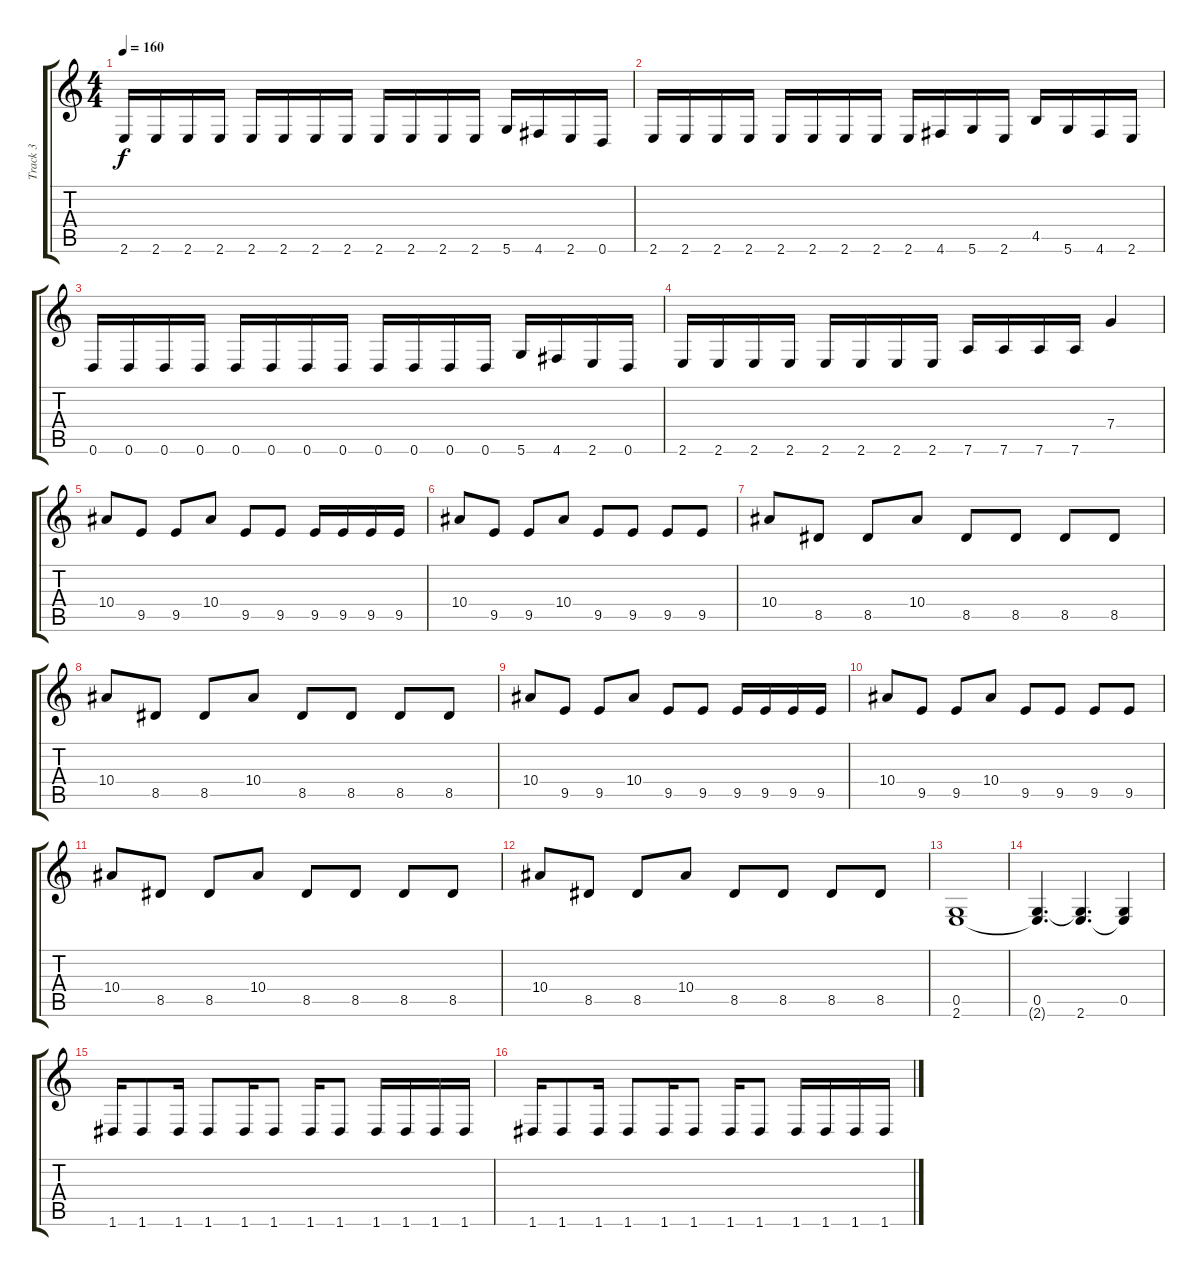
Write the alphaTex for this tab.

\track ("Track 3" "Track 3") {instrument distortionguitar}
\staff {score tabs}
\tuning (D4 A3 F3 C3 G2 D2) {hide}
\ts (4 4)
\tempo 160
\clef g2
\ks c
2.6.16{dy f instrument distortionguitar} 2.6.16 2.6.16 2.6.16 2.6.16 2.6.16 2.6.16 2.6.16 2.6.16 2.6.16 2.6.16 2.6.16 5.6.16 4.6.16 2.6.16 0.6.16 |
2.6.16 2.6.16 2.6.16 2.6.16 2.6.16 2.6.16 2.6.16 2.6.16 2.6.16 4.6.16 5.6.16 2.6.16 4.5.16 5.6.16 4.6.16 2.6.16 |
0.6.16 0.6.16 0.6.16 0.6.16 0.6.16 0.6.16 0.6.16 0.6.16 0.6.16 0.6.16 0.6.16 0.6.16 5.6.16 4.6.16 2.6.16 0.6.16 |
2.6.16 2.6.16 2.6.16 2.6.16 2.6.16 2.6.16 2.6.16 2.6.16 7.6.16 7.6.16 7.6.16 7.6.16 7.4.4{instrument guitarharmonics} |
10.4.8 9.5.8{instrument distortionguitar} 9.5.8 10.4.8{instrument guitarharmonics} 9.5.8{instrument distortionguitar} 9.5.8 9.5.16 9.5.16 9.5.16 9.5.16 |
10.4.8{instrument guitarharmonics} 9.5.8{instrument distortionguitar} 9.5.8 10.4.8{instrument guitarharmonics} 9.5.8{instrument distortionguitar} 9.5.8 9.5.8 9.5.8 |
10.4.8{instrument guitarharmonics} 8.5.8{instrument distortionguitar} 8.5.8 10.4.8{instrument guitarharmonics} 8.5.8{instrument distortionguitar} 8.5.8 8.5.8 8.5.8 |
10.4.8{instrument guitarharmonics} 8.5.8{instrument distortionguitar} 8.5.8 10.4.8{instrument guitarharmonics} 8.5.8{instrument distortionguitar} 8.5.8 8.5.8 8.5.8 |
10.4.8 9.5.8{instrument distortionguitar} 9.5.8 10.4.8{instrument guitarharmonics} 9.5.8{instrument distortionguitar} 9.5.8 9.5.16 9.5.16 9.5.16 9.5.16 |
10.4.8{instrument guitarharmonics} 9.5.8{instrument distortionguitar} 9.5.8 10.4.8{instrument guitarharmonics} 9.5.8{instrument distortionguitar} 9.5.8 9.5.8 9.5.8 |
10.4.8{instrument guitarharmonics} 8.5.8{instrument distortionguitar} 8.5.8 10.4.8{instrument guitarharmonics} 8.5.8{instrument distortionguitar} 8.5.8 8.5.8 8.5.8 |
10.4.8{instrument guitarharmonics} 8.5.8{instrument distortionguitar} 8.5.8 10.4.8{instrument guitarharmonics} 8.5.8{instrument distortionguitar} 8.5.8 8.5.8 8.5.8 |
(0.5 2.6).1{instrument distortionguitar} |
(0.5 2.6{t}).4{d} (0.5{t} 2.6).4{d} (0.5 2.6{t}).4 |
1.6.16 1.6.8 1.6.16 1.6.8 1.6.16 1.6.8 1.6.16 1.6.8 1.6.16 1.6.16 1.6.16 1.6.16 |
1.6.16 1.6.8 1.6.16 1.6.8 1.6.16 1.6.8 1.6.16 1.6.8 1.6.16 1.6.16 1.6.16 1.6.16
